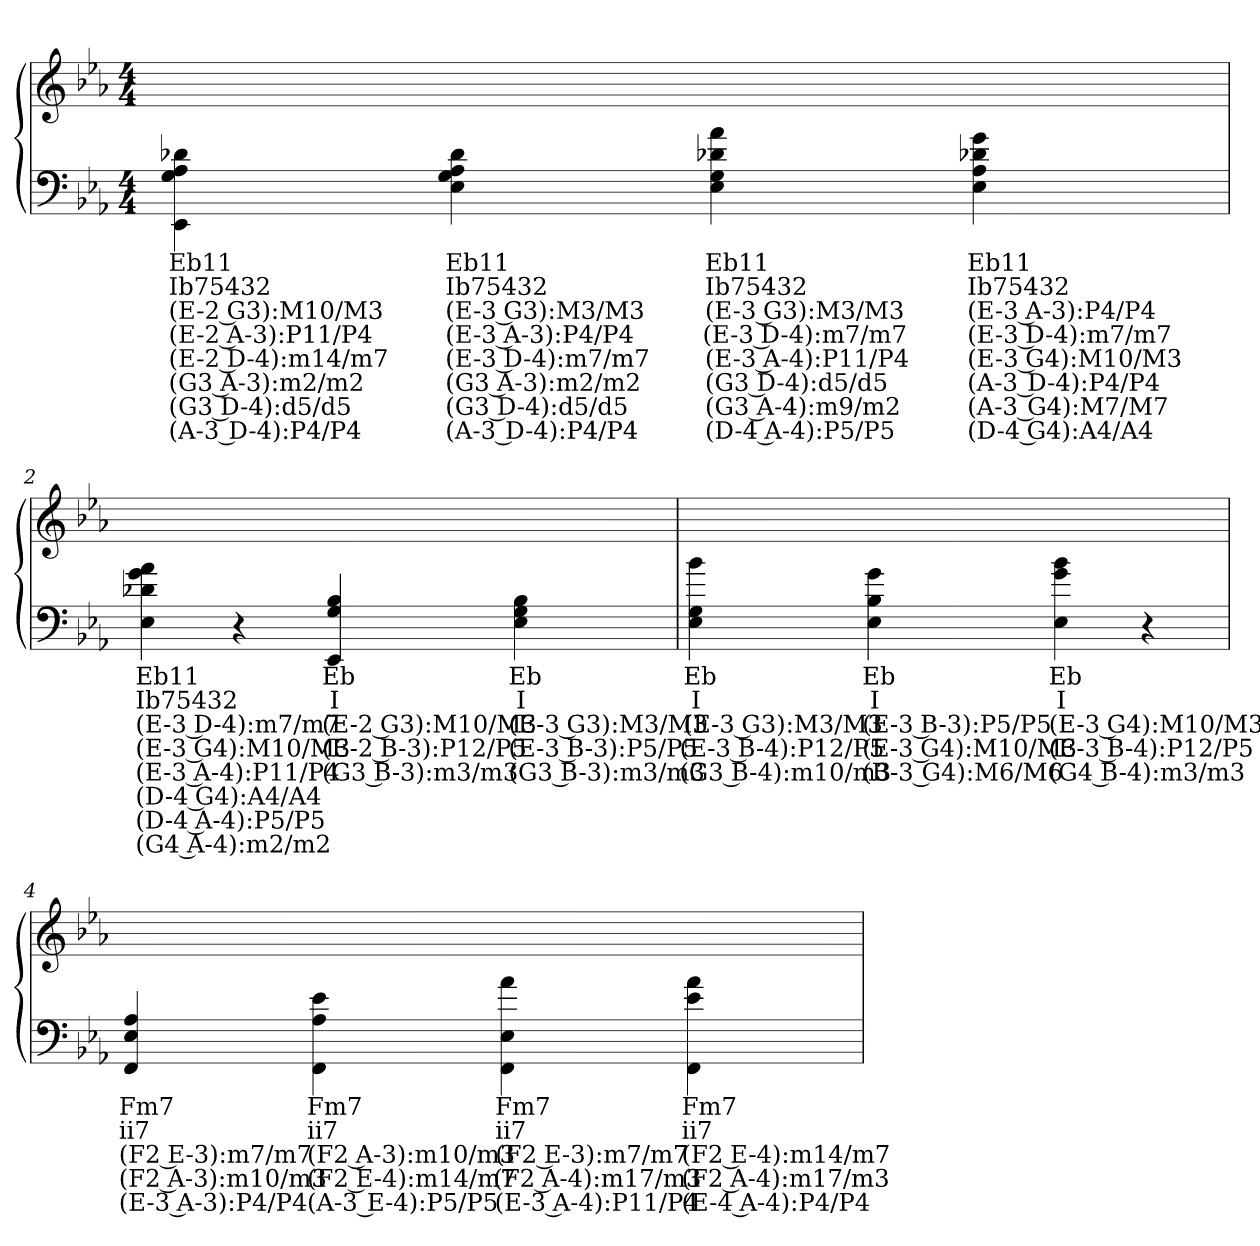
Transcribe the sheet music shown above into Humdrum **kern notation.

**kern	**text	**text	**text	**text	**text	**text	**text	**text	**kern
*part2	*part2	*part2	*part2	*part2	*part2	*part2	*part2	*part2	*part1
*staff2	*staff2	*staff2	*staff2	*staff2	*staff2	*staff2	*staff2	*staff2	*staff1
*clefF4	*	*	*	*	*	*	*	*	*clefG2
*k[b-e-a-]	*	*	*	*	*	*	*	*	*k[b-e-a-]
*E-:	*	*	*	*	*	*	*	*	*E-:
*M4/4	*	*	*	*	*	*	*	*	*M4/4
*MM60	*	*	*	*	*	*	*	*	*MM60
=1	=1	=1	=1	=1	=1	=1	=1	=1	=1
4EE- 4G 4A- 4d-X	Eb11	Ib75432	(E-2 G3):M10/M3	(E-2 A-3):P11/P4	(E-2 D-4):m14/m7	(G3 A-3):m2/m2	(G3 D-4):d5/d5	(A-3 D-4):P4/P4	1ryy
4E- 4G 4A- 4d-	Eb11	Ib75432	(E-3 G3):M3/M3	(E-3 A-3):P4/P4	(E-3 D-4):m7/m7	(G3 A-3):m2/m2	(G3 D-4):d5/d5	(A-3 D-4):P4/P4	.
4E- 4G 4d-X 4a-	Eb11	Ib75432	(E-3 G3):M3/M3	(E-3 D-4):m7/m7	(E-3 A-4):P11/P4	(G3 D-4):d5/d5	(G3 A-4):m9/m2	(D-4 A-4):P5/P5	.
4E- 4A- 4d-X 4g	Eb11	Ib75432	(E-3 A-3):P4/P4	(E-3 D-4):m7/m7	(E-3 G4):M10/M3	(A-3 D-4):P4/P4	(A-3 G4):M7/M7	(D-4 G4):A4/A4	.
=2	=2	=2	=2	=2	=2	=2	=2	=2	=2
4E- 4d-X 4g 4a-	Eb11	Ib75432	(E-3 D-4):m7/m7	(E-3 G4):M10/M3	(E-3 A-4):P11/P4	(D-4 G4):A4/A4	(D-4 A-4):P5/P5	(G4 A-4):m2/m2	1ryy
4r	.	.	.	.	.	.	.	.	.
4EE- 4G 4B-	Eb	I	(E-2 G3):M10/M3	(E-2 B-3):P12/P5	(G3 B-3):m3/m3	.	.	.	.
4E- 4G 4B-	Eb	I	(E-3 G3):M3/M3	(E-3 B-3):P5/P5	(G3 B-3):m3/m3	.	.	.	.
=3	=3	=3	=3	=3	=3	=3	=3	=3	=3
4E- 4G 4b-	Eb	I	(E-3 G3):M3/M3	(E-3 B-4):P12/P5	(G3 B-4):m10/m3	.	.	.	1ryy
4E- 4B- 4g	Eb	I	(E-3 B-3):P5/P5	(E-3 G4):M10/M3	(B-3 G4):M6/M6	.	.	.	.
4E- 4g 4b-	Eb	I	(E-3 G4):M10/M3	(E-3 B-4):P12/P5	(G4 B-4):m3/m3	.	.	.	.
4r	.	.	.	.	.	.	.	.	.
=4	=4	=4	=4	=4	=4	=4	=4	=4	=4
4FF 4E- 4A-	Fm7	ii7	(F2 E-3):m7/m7	(F2 A-3):m10/m3	(E-3 A-3):P4/P4	.	.	.	1ryy
4FF 4A- 4e-	Fm7	ii7	(F2 A-3):m10/m3	(F2 E-4):m14/m7	(A-3 E-4):P5/P5	.	.	.	.
4FF 4E- 4a-	Fm7	ii7	(F2 E-3):m7/m7	(F2 A-4):m17/m3	(E-3 A-4):P11/P4	.	.	.	.
4FF 4e- 4a-	Fm7	ii7	(F2 E-4):m14/m7	(F2 A-4):m17/m3	(E-4 A-4):P4/P4	.	.	.	.
=	=	=	=	=	=	=	=	=	=
*-	*-	*-	*-	*-	*-	*-	*-	*-	*-
